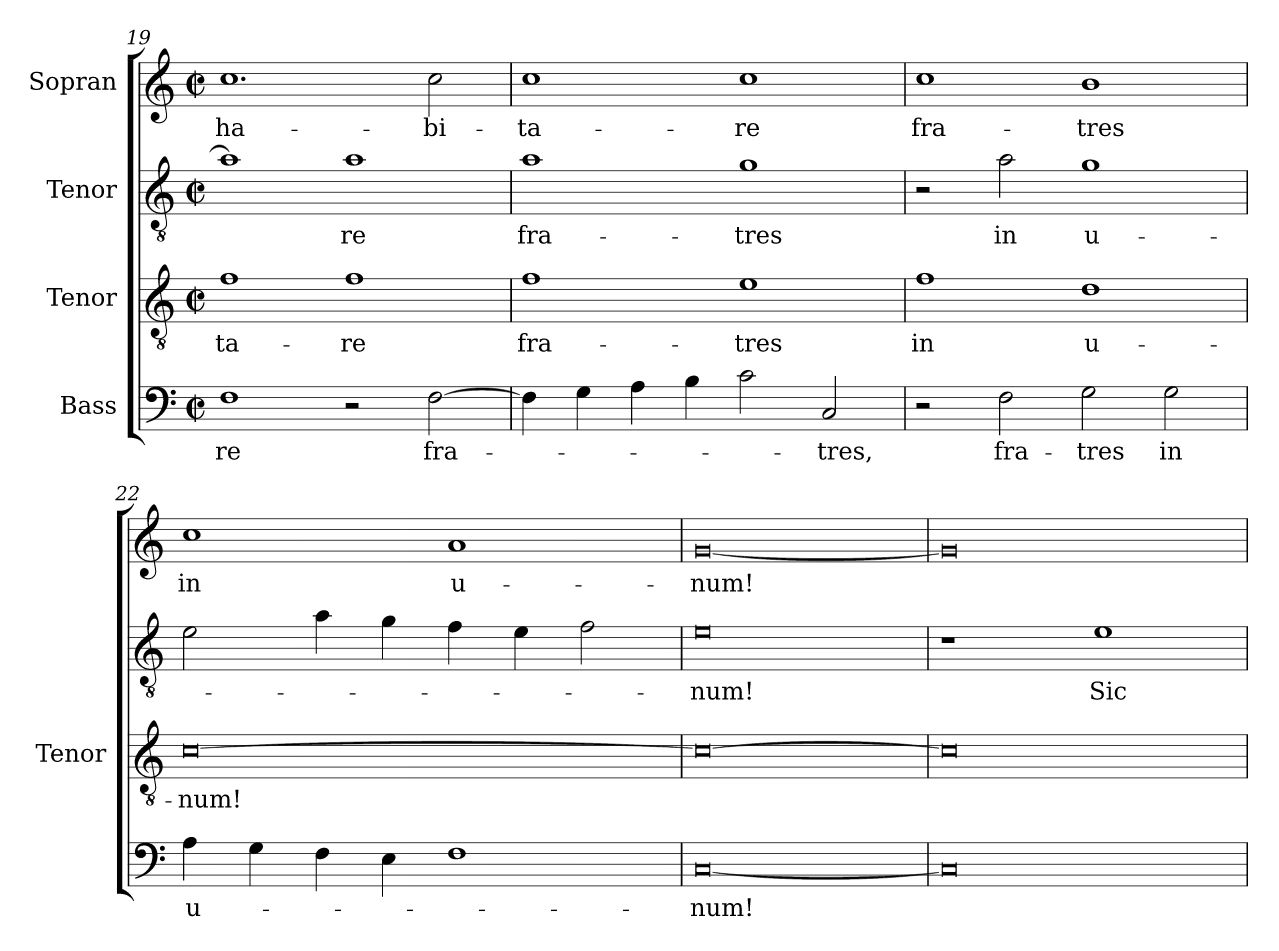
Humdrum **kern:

**kern	**text	**kern	**text	**kern	**text	**kern	**text
*part4	*part4	*part3	*part3	*part2	*part2	*part1	*part1
*staff4	*staff4	*staff3	*staff3	*staff2	*staff2	*staff1	*staff1
*I"Bass	*	*I"Tenor	*	*I"Tenor	*	*I"Sopran	*
*	*	*I'Tenor	*	*	*	*	*
*clefF4	*	*clefGv2	*	*clefGv2	*	*clefG2	*
*	*	*ITrd7c12	*	*ITrd7c12	*	*	*
*k[]	*	*k[]	*	*k[]	*	*k[]	*
*M2/2	*	*M2/2	*	*M2/2	*	*M2/2	*
*met(c|)	*	*met(c|)	*	*met(c|)	*	*met(c|)	*
=19	=19	=19	=19	=19	=19	=19	=19
!	!LO:LY:b:color=#000000	!	!	!	!	!	!
!	!	!	!LO:LY:b:color=#000000	!	!	!	!
!	!	!	!	!	!	!	!LO:LY:b:color=#000000
1Fi	-re	1Fi	-ta-	1Ai]	.	1.cci	ha-
!	!	!	!LO:LY:b:color=#000000	!	!	!	!
!	!	!	!	!	!LO:LY:b:color=#000000	!	!
2r	.	1Fi	-re	1Ai	-re	.	.
!	!LO:LY:b:color=#000000	!	!	!	!	!	!
!	!	!	!	!	!	!	!LO:LY:b:color=#000000
[>2Fi\	fra-	.	.	.	.	2cci\	-bi-
=20	=20	=20	=20	=20	=20	=20	=20
!	!	!	!LO:LY:b:color=#000000	!	!	!	!
!	!	!	!	!	!LO:LY:b:color=#000000	!	!
!	!	!	!	!	!	!	!LO:LY:b:color=#000000
4Fi\]	.	1Fi	fra-	1Ai	fra-	1cci	-ta-
4Gi\	.	.	.	.	.	.	.
4Ai\	.	.	.	.	.	.	.
4Bi\	.	.	.	.	.	.	.
!	!	!	!LO:LY:b:color=#000000	!	!	!	!
!	!	!	!	!	!LO:LY:b:color=#000000	!	!
!	!	!	!	!	!	!	!LO:LY:b:color=#000000
2ci\	.	1Ei	-tres	1Gi	-tres	1cci	-re
!	!LO:LY:b:color=#000000	!	!	!	!	!	!
2Ci/	-tres,	.	.	.	.	.	.
!!LO:PB:g=z
=21	=21	=21	=21	=21	=21	=21	=21
!	!	!	!LO:LY:b:color=#000000	!	!	!	!
!	!	!	!	!	!	!	!LO:LY:b:color=#000000
2r	.	1Fi	in	2r	.	1cci	fra-
!	!LO:LY:b:color=#000000	!	!	!	!	!	!
!	!	!	!	!	!LO:LY:b:color=#000000	!	!
2Fi\	fra-	.	.	2Ai\	in	.	.
!	!LO:LY:b:color=#000000	!	!	!	!	!	!
!	!	!	!LO:LY:b:color=#000000	!	!	!	!
!	!	!	!	!	!LO:LY:b:color=#000000	!	!
!	!	!	!	!	!	!	!LO:LY:b:color=#000000
2Gi\	-tres	1Di	u-	1Gi	u-	1bi	-tres
!	!LO:LY:b:color=#000000	!	!	!	!	!	!
2Gi\	in	.	.	.	.	.	.
=22	=22	=22	=22	=22	=22	=22	=22
!	!LO:LY:b:color=#000000	!	!	!	!	!	!
!	!	!	!LO:LY:b:color=#000000	!	!	!	!
!	!	!	!	!	!	!	!LO:LY:b:color=#000000
4Ai\	u-	[>0Ci	-num!	2Ei\	.	1cci	in
4Gi\	.	.	.	.	.	.	.
4Fi\	.	.	.	4Ai\	.	.	.
4Ei\	.	.	.	4Gi\	.	.	.
!	!	!	!	!	!	!	!LO:LY:b:color=#000000
1Fi	.	.	.	4Fi\	.	1ai	u-
.	.	.	.	4Ei\	.	.	.
.	.	.	.	2Fi\	.	.	.
=23	=23	=23	=23	=23	=23	=23	=23
!	!LO:LY:b:color=#000000	!	!	!	!	!	!
!	!	!	!	!	!LO:LY:b:color=#000000	!	!
!	!	!	!	!	!	!	!LO:LY:b:color=#000000
[<0Ci	-num!	0Ci_>	.	0Ei	-num!	[<0gi	-num!
=24	=24	=24	=24	=24	=24	=24	=24
0Ci]	.	0Ci]	.	1r	.	0gi]	.
!	!	!	!	!	!LO:LY:b:color=#000000	!	!
.	.	.	.	1Ei	Sic-	.	.
=	=	=	=	=	=	=	=
*-	*-	*-	*-	*-	*-	*-	*-
